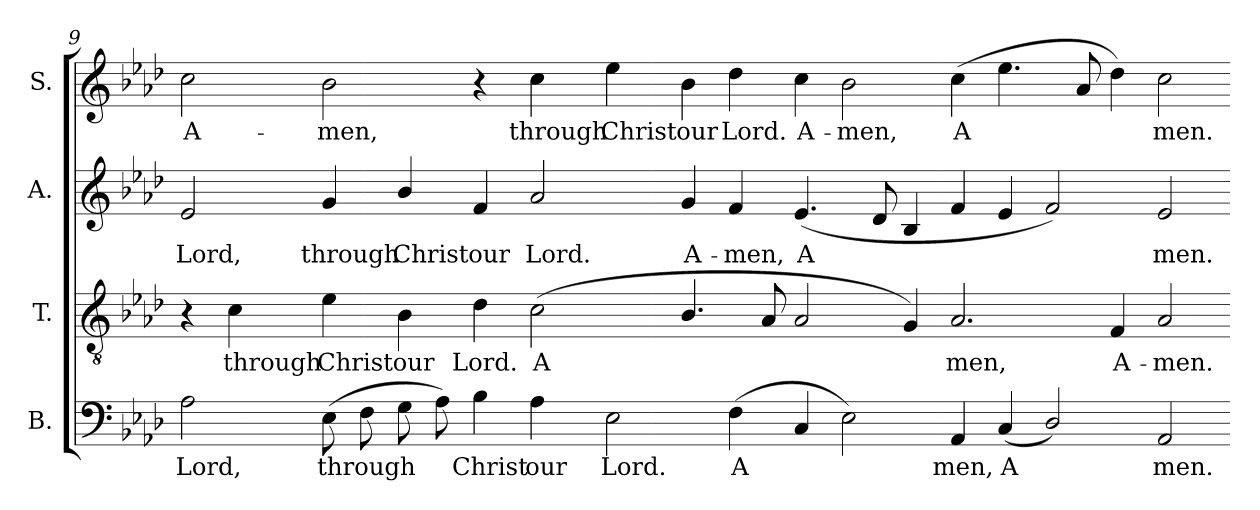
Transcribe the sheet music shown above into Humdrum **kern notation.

**kern	**text	**kern	**text	**kern	**text	**kern	**text
*part4	*part4	*part3	*part3	*part2	*part2	*part1	*part1
*staff4	*staff4	*staff3	*staff3	*staff2	*staff2	*staff1	*staff1
*I"B.	*	*I"T.	*	*I"A.	*	*I"S.	*
!!LO:LB:g=z
*clefF4	*	*clefGv2	*	*clefG2	*	*clefG2	*
*k[b-e-a-d-]	*	*k[b-e-a-d-]	*	*k[b-e-a-d-]	*	*k[b-e-a-d-]	*
*A-:	*	*A-:	*	*A-:	*	*A-:	*
=9	=9	=9	=9	=9	=9	=9	=9
!	!LO:LY:b	!	!	!	!LO:LY:b	!	!LO:LY:b
2A-	Lord,	4r	.	2e-	Lord,	2cc	A-
!	!	!	!LO:LY:b	!	!	!	!
.	.	4c	through	.	.	.	.
!	!LO:LY:b	!	!LO:LY:b	!	!LO:LY:b	!	!LO:LY:b
(>8E-	through	4e-	Christ	4g	through	2b-	-men,
8F	.	.	.	.	.	.	.
!	!	!	!LO:LY:b	!	!LO:LY:b	!	!
8G	.	4B-	our	4b-/	Christ	.	.
8A-)	.	.	.	.	.	.	.
!	!LO:LY:b	!	!LO:LY:b	!	!LO:LY:b	!	!
4B-	Christ	4d-	Lord.	4f	our	4r	.
!	!LO:LY:b	!	!LO:LY:b	!	!LO:LY:b	!	!LO:LY:b
4A-	our	(<2c	A	2a-	Lord.	4cc	through
!	!LO:LY:b	!	!	!	!	!	!LO:LY:b
2E-	Lord.	.	.	.	.	4ee-	Christ
!	!	!	!	!	!LO:LY:b	!	!LO:LY:b
.	.	4.B-/	.	4g	A-	4b-	our
!	!LO:LY:b	!	!	!	!LO:LY:b	!	!LO:LY:b
(>4F	A	.	.	4f	-men,	4dd-	Lord.
.	.	8A-	.	.	.	.	.
!	!	!	!	!	!LO:LY:b	!	!LO:LY:b
4C	.	2A-	.	(<4.e-	A	4cc	A-
!	!	!	!	!	!	!	!LO:LY:b
2E-)	.	.	.	.	.	2b-	-men,
.	.	.	.	8d-	.	.	.
.	.	4G)	.	4B-	.	.	.
!	!LO:LY:b	!	!LO:LY:b	!	!	!	!LO:LY:b
4AA-	men,	2.A-	men,	4f	.	(>4cc	A
!	!LO:LY:b	!	!	!	!	!	!
(<4C	A	.	.	4e-	.	4.ee-	.
2D-/)	.	.	.	2f)	.	.	.
.	.	.	.	.	.	8a-	.
!	!	!	!LO:LY:b	!	!	!	!
.	.	4F	A-	.	.	4dd-)	.
!	!LO:LY:b	!	!LO:LY:b	!	!LO:LY:b	!	!LO:LY:b
2AA-	men.	2A-	-men.	2e-	men.	2cc	men.
=-	=-	=-	=-	=-	=-	=-	=-
*-	*-	*-	*-	*-	*-	*-	*-
